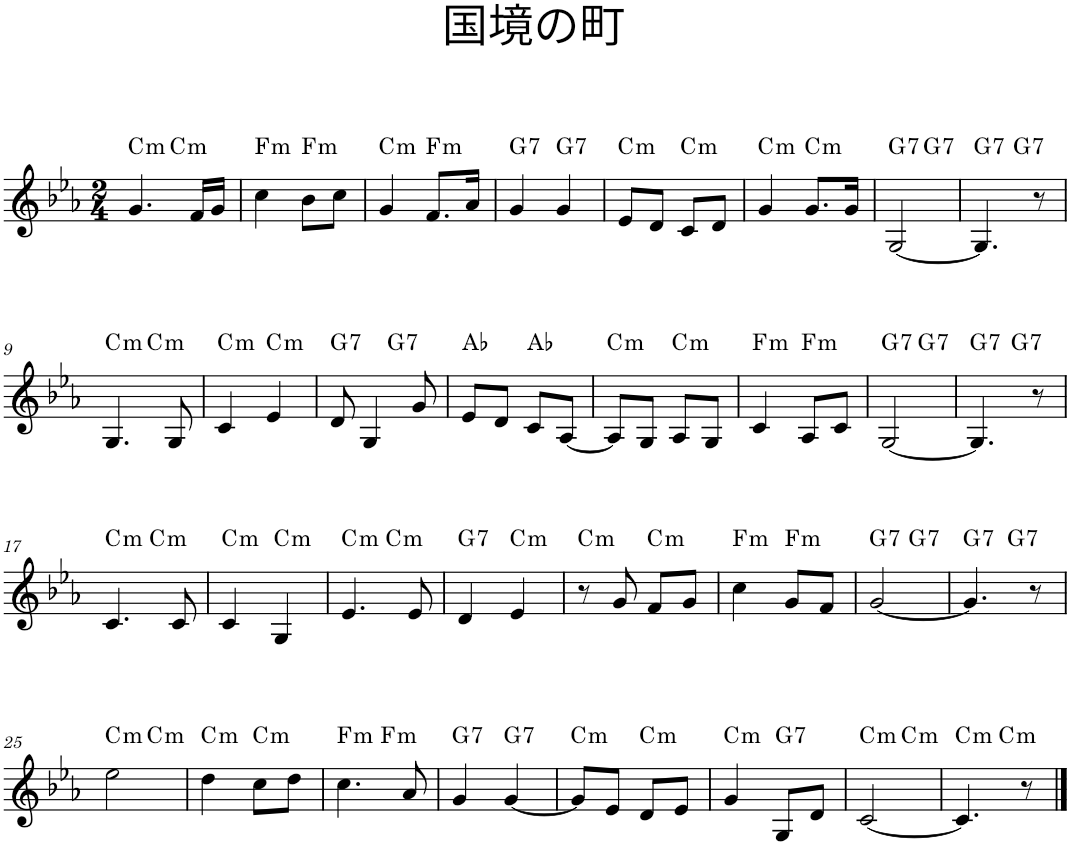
**kern	**harte
*part1	*part1
*staff1	*
*I"Piano	*
*I'Pno.	*
*clefG2	*
*k[b-e-a-]	*
*M2/4	*
=1	=1
!	!LO:H:kt=m
*^	*
4.g/	4ryy	C:min
!	!	!LO:H:kt=m
.	4ryy	C:min
16f/LL	.	.
16g/JJ	.	.
=2	=2	=2
!	!	!LO:H:kt=m
*v	*v	*
4cc\	F:min
!	!LO:H:kt=m
8b-\L	F:min
8cc\J	.
=3	=3
!	!LO:H:kt=m
4g/	C:min
!	!LO:H:kt=m
8.f/L	F:min
16a-/Jk	.
=4	=4
!	!LO:H:kt=7
4g/	G:7
!	!LO:H:kt=7
4g/	G:7
=5	=5
!	!LO:H:kt=m
8e-/L	C:min
8d/J	.
!	!LO:H:kt=m
8c/L	C:min
8d/J	.
=6	=6
!	!LO:H:kt=m
4g/	C:min
!	!LO:H:kt=m
8.g/L	C:min
16g/Jk	.
=7	=7
!	!LO:H:kt=7
*^	*
[<2G/	4ryy	G:7
!	!	!LO:H:kt=7
.	4ryy	G:7
=8	=8	=8
!	!	!LO:H:kt=7
4.G/]	4ryy	G:7
!	!	!LO:H:kt=7
.	4ryy	G:7
8r	.	.
!!LO:LB:g=z	!!
=9	=9	=9
!	!	!LO:H:kt=m
4.G/	4ryy	C:min
!	!	!LO:H:kt=m
.	4ryy	C:min
8G/	.	.
=10	=10	=10
!	!	!LO:H:kt=m
*v	*v	*
4c/	C:min
!	!LO:H:kt=m
4e-/	C:min
=11	=11
!	!LO:H:kt=7
*^	*
8d/	4ryy	G:7
4G/	.	.
!	!	!LO:H:kt=7
.	4ryy	G:7
8g/	.	.
*v	*v	*
=12	=12
8e-/L	Ab:maj
8d/J	.
8c/L	Ab:maj
[<8A-/J	.
=13	=13
!	!LO:H:kt=m
8A-/L]	C:min
8G/J	.
!	!LO:H:kt=m
8A-/L	C:min
8G/J	.
=14	=14
!	!LO:H:kt=m
4c/	F:min
!	!LO:H:kt=m
8A-/L	F:min
8c/J	.
=15	=15
!	!LO:H:kt=7
*^	*
[<2G/	4ryy	G:7
!	!	!LO:H:kt=7
.	4ryy	G:7
=16	=16	=16
!	!	!LO:H:kt=7
4.G/]	4ryy	G:7
!	!	!LO:H:kt=7
.	4ryy	G:7
8r	.	.
!!LO:LB:g=z	!!
=17	=17	=17
!	!	!LO:H:kt=m
4.c/	4ryy	C:min
!	!	!LO:H:kt=m
.	4ryy	C:min
8c/	.	.
=18	=18	=18
!	!	!LO:H:kt=m
*v	*v	*
4c/	C:min
!	!LO:H:kt=m
4G/	C:min
=19	=19
!	!LO:H:kt=m
*^	*
4.e-/	4ryy	C:min
!	!	!LO:H:kt=m
.	4ryy	C:min
8e-/	.	.
=20	=20	=20
!	!	!LO:H:kt=7
*v	*v	*
4d/	G:7
!	!LO:H:kt=m
4e-/	C:min
=21	=21
!	!LO:H:kt=m
8r	C:min
8g/	.
!	!LO:H:kt=m
8f/L	C:min
8g/J	.
=22	=22
!	!LO:H:kt=m
4cc\	F:min
!	!LO:H:kt=m
8g/L	F:min
8f/J	.
=23	=23
!	!LO:H:kt=7
*^	*
[<2g/	4ryy	G:7
!	!	!LO:H:kt=7
.	4ryy	G:7
=24	=24	=24
!	!	!LO:H:kt=7
4.g/]	4ryy	G:7
!	!	!LO:H:kt=7
.	4ryy	G:7
8r	.	.
!!LO:LB:g=z	!!
=25	=25	=25
!	!	!LO:H:kt=m
2ee-\	4ryy	C:min
!	!	!LO:H:kt=m
.	4ryy	C:min
=26	=26	=26
!	!	!LO:H:kt=m
*v	*v	*
4dd\	C:min
!	!LO:H:kt=m
8cc\L	C:min
8dd\J	.
=27	=27
!	!LO:H:kt=m
*^	*
4.cc\	4ryy	F:min
!	!	!LO:H:kt=m
.	4ryy	F:min
8a-/	.	.
=28	=28	=28
!	!	!LO:H:kt=7
*v	*v	*
4g/	G:7
!	!LO:H:kt=7
[<4g/	G:7
=29	=29
!	!LO:H:kt=m
8g/L]	C:min
8e-/J	.
!	!LO:H:kt=m
8d/L	C:min
8e-/J	.
=30	=30
!	!LO:H:kt=m
4g/	C:min
!	!LO:H:kt=7
8G/L	G:7
8d/J	.
=31	=31
!	!LO:H:kt=m
*^	*
[<2c/	4ryy	C:min
!	!	!LO:H:kt=m
.	4ryy	C:min
=32	=32	=32
!	!	!LO:H:kt=m
4.c/]	4ryy	C:min
!	!	!LO:H:kt=m
.	4ryy	C:min
8r	.	.
*v	*v	*
==	==
*-	*-
